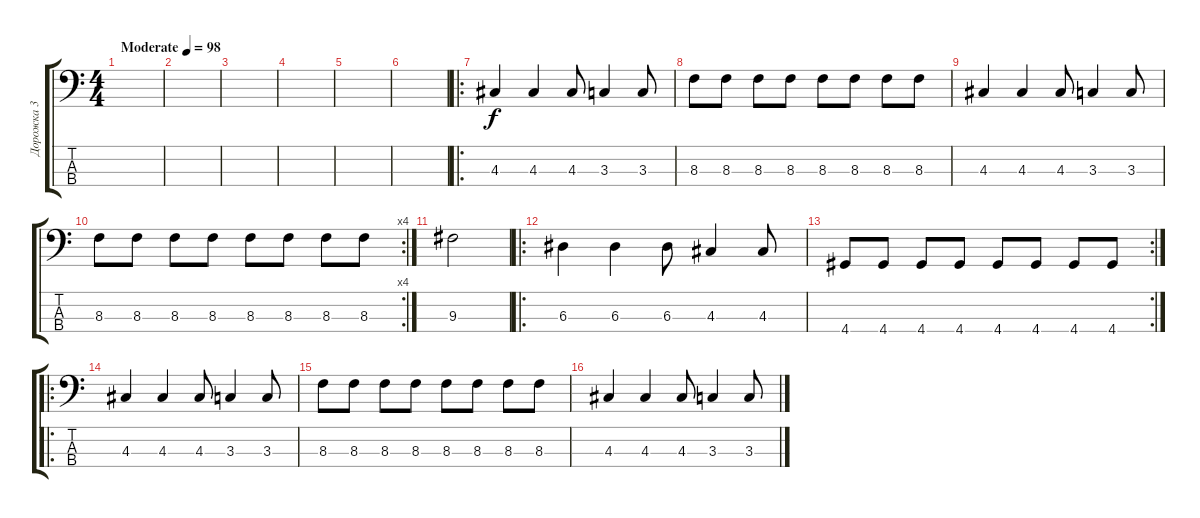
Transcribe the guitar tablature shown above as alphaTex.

\track ("Дорожка 3" "Дорожка 3") {instrument electricbassfinger}
\staff {score tabs}
\tuning (G2 D2 A1 E1) {hide}
\ts (4 4)
\tempo (98 "Moderate")
\clef f4
\ks c
|
|
|
|
|
|
\ro
4.3.4 4.3.4 4.3.8 3.3.4 3.3.8 |
8.3.8 8.3.8 8.3.8 8.3.8 8.3.8 8.3.8 8.3.8 8.3.8 |
4.3.4 4.3.4 4.3.8 3.3.4 3.3.8 |
\rc 4
8.3.8 8.3.8 8.3.8 8.3.8 8.3.8 8.3.8 8.3.8 8.3.8 |
9.3.2 |
\ro
6.3.4 6.3.4 6.3.8 4.3.4 4.3.8 |
\rc 2
4.4.8 4.4.8 4.4.8 4.4.8 4.4.8 4.4.8 4.4.8 4.4.8 |
\ro
4.3.4 4.3.4 4.3.8 3.3.4 3.3.8 |
8.3.8 8.3.8 8.3.8 8.3.8 8.3.8 8.3.8 8.3.8 8.3.8 |
4.3.4 4.3.4 4.3.8 3.3.4 3.3.8
